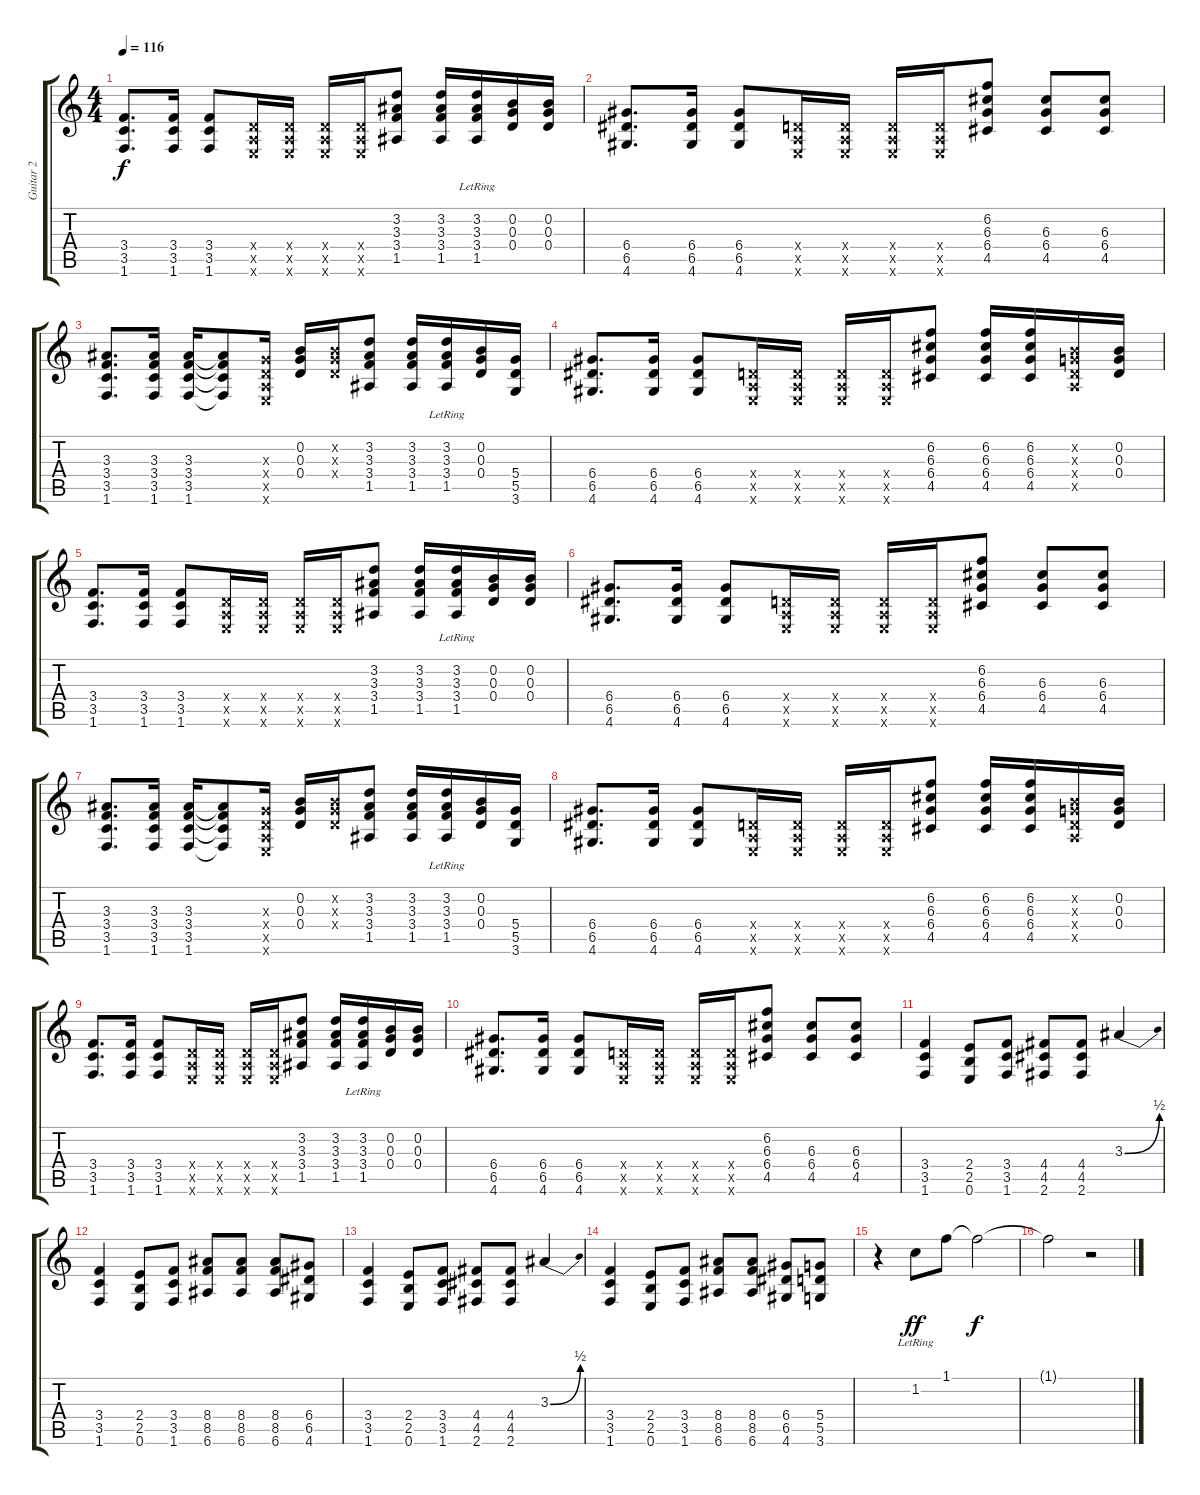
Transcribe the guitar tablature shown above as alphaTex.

\track ("Guitar 2" "Guitar 2") {instrument distortionguitar}
\staff {score tabs}
\tuning (E4 B3 G3 D3 A2 E2) {hide}
\ts (4 4)
\tempo 116
\clef g2
\ks c
(3.4 3.5 1.6).8{d dy f} (3.4 3.5 1.6).16 (3.4 3.5 1.6).8 (0.4{x} 0.5{x} 0.6{x}).16 (0.4{x} 0.5{x} 0.6{x}).16 (0.4{x} 0.5{x} 0.6{x}).16 (0.4{x} 0.5{x} 0.6{x}).16 (3.2 3.3 3.4 1.5).8 (3.2 3.3 3.4 1.5).16 (3.2 3.3 3.4 1.5{lr}).16 (0.2 0.3 0.4).16 (0.2 0.3 0.4).16 |
(6.4 6.5 4.6).8{d} (6.4 6.5 4.6).16 (6.4 6.5 4.6).8 (0.4{x} 0.5{x} 0.6{x}).16 (0.4{x} 0.5{x} 0.6{x}).16 (0.4{x} 0.5{x} 0.6{x}).16 (0.4{x} 0.5{x} 0.6{x}).16 (6.2 6.3 6.4 4.5).8 (6.3 6.4 4.5).8 (6.3 6.4 4.5).8 |
(3.3 3.4 3.5 1.6).8{d volume 13 instrument distortionguitar} (3.3 3.4 3.5 1.6).16 (3.3 3.4 3.5 1.6).16 (3.3{t} 3.4{t} 3.5{t} 1.6{t}).8 (0.3{x} 0.4{x} 0.5{x} 0.6{x}).16 (0.2 0.3 0.4).16 (0.2{x} 0.3{x} 0.4{x}).16 (3.2 3.3 3.4 1.5).8 (3.2 3.3 3.4 1.5).16 (3.2 3.3 3.4 1.5{lr}).16 (0.2 0.3 0.4).16 (5.4 5.5 3.6).16 |
(6.4 6.5 4.6).8{d} (6.4 6.5 4.6).16 (6.4 6.5 4.6).8 (0.4{x} 0.5{x} 0.6{x}).16 (0.4{x} 0.5{x} 0.6{x}).16 (0.4{x} 0.5{x} 0.6{x}).16 (0.4{x} 0.5{x} 0.6{x}).16 (6.2 6.3 6.4 4.5).8 (6.2 6.3 6.4 4.5).16 (6.2 6.3 6.4 4.5).16 (0.2{x} 0.3{x} 0.4{x} 0.5{x}).16 (0.2 0.3 0.4).16 |
(3.4 3.5 1.6).8{d} (3.4 3.5 1.6).16 (3.4 3.5 1.6).8 (0.4{x} 0.5{x} 0.6{x}).16 (0.4{x} 0.5{x} 0.6{x}).16 (0.4{x} 0.5{x} 0.6{x}).16 (0.4{x} 0.5{x} 0.6{x}).16 (3.2 3.3 3.4 1.5).8 (3.2 3.3 3.4 1.5).16 (3.2 3.3 3.4 1.5{lr}).16 (0.2 0.3 0.4).16 (0.2 0.3 0.4).16 |
(6.4 6.5 4.6).8{d} (6.4 6.5 4.6).16 (6.4 6.5 4.6).8 (0.4{x} 0.5{x} 0.6{x}).16 (0.4{x} 0.5{x} 0.6{x}).16 (0.4{x} 0.5{x} 0.6{x}).16 (0.4{x} 0.5{x} 0.6{x}).16 (6.2 6.3 6.4 4.5).8 (6.3 6.4 4.5).8 (6.3 6.4 4.5).8 |
(3.3 3.4 3.5 1.6).8{d volume 13 instrument distortionguitar} (3.3 3.4 3.5 1.6).16 (3.3 3.4 3.5 1.6).16 (3.3{t} 3.4{t} 3.5{t} 1.6{t}).8 (0.3{x} 0.4{x} 0.5{x} 0.6{x}).16 (0.2 0.3 0.4).16 (0.2{x} 0.3{x} 0.4{x}).16 (3.2 3.3 3.4 1.5).8 (3.2 3.3 3.4 1.5).16 (3.2 3.3 3.4 1.5{lr}).16 (0.2 0.3 0.4).16 (5.4 5.5 3.6).16 |
(6.4 6.5 4.6).8{d} (6.4 6.5 4.6).16 (6.4 6.5 4.6).8 (0.4{x} 0.5{x} 0.6{x}).16 (0.4{x} 0.5{x} 0.6{x}).16 (0.4{x} 0.5{x} 0.6{x}).16 (0.4{x} 0.5{x} 0.6{x}).16 (6.2 6.3 6.4 4.5).8 (6.2 6.3 6.4 4.5).16 (6.2 6.3 6.4 4.5).16 (0.2{x} 0.3{x} 0.4{x} 0.5{x}).16 (0.2 0.3 0.4).16 |
(3.4 3.5 1.6).8{d} (3.4 3.5 1.6).16 (3.4 3.5 1.6).8 (0.4{x} 0.5{x} 0.6{x}).16 (0.4{x} 0.5{x} 0.6{x}).16 (0.4{x} 0.5{x} 0.6{x}).16 (0.4{x} 0.5{x} 0.6{x}).16 (3.2 3.3 3.4 1.5).8 (3.2 3.3 3.4 1.5).16 (3.2 3.3 3.4 1.5{lr}).16 (0.2 0.3 0.4).16 (0.2 0.3 0.4).16 |
(6.4 6.5 4.6).8{d} (6.4 6.5 4.6).16 (6.4 6.5 4.6).8 (0.4{x} 0.5{x} 0.6{x}).16 (0.4{x} 0.5{x} 0.6{x}).16 (0.4{x} 0.5{x} 0.6{x}).16 (0.4{x} 0.5{x} 0.6{x}).16 (6.2 6.3 6.4 4.5).8 (6.3 6.4 4.5).8 (6.3 6.4 4.5).8 |
(3.4 3.5 1.6).4 (2.4 2.5 0.6).8 (3.4 3.5 1.6).8 (4.4 4.5 2.6).8 (4.4 4.5 2.6).8 3.3{be (bend 0 0 60 2)}.4 |
(3.4 3.5 1.6).4 (2.4 2.5 0.6).8 (3.4 3.5 1.6).8 (8.4 8.5 6.6).8 (8.4 8.5 6.6).8 (8.4 8.5 6.6).8 (6.4 6.5 4.6).8 |
(3.4 3.5 1.6).4 (2.4 2.5 0.6).8 (3.4 3.5 1.6).8 (4.4 4.5 2.6).8 (4.4 4.5 2.6).8 3.3{be (bend 0 0 60 2)}.4 |
(3.4 3.5 1.6).4 (2.4 2.5 0.6).8 (3.4 3.5 1.6).8 (8.4 8.5 6.6).8 (8.4 8.5 6.6).8 (6.4 6.5 4.6).8 (5.4 5.5 3.6).8 |
r.4 1.2{lr}.8{dy ff volume 8} 1.1.8 1.1{t}.2{dy f} |
1.1{t}.2 r.2
